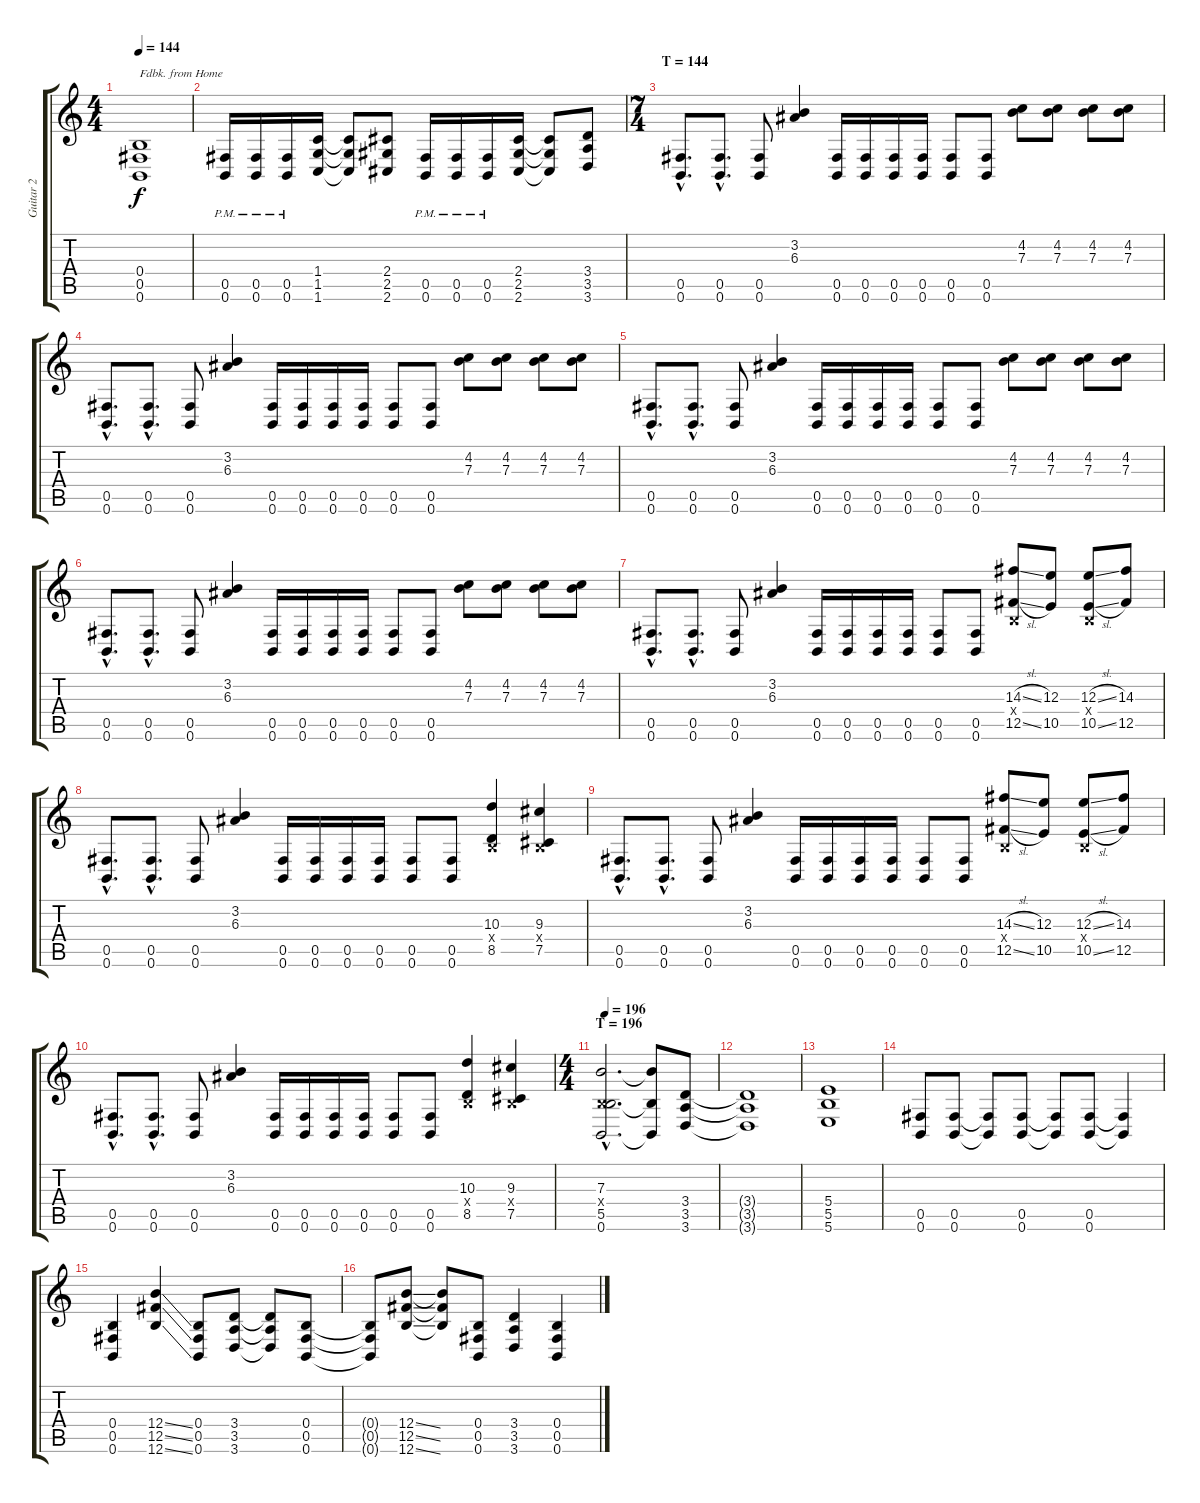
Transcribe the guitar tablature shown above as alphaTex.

\track ("Guitar 2" "Guitar 2") {instrument distortionguitar}
\staff {score tabs}
\tuning (Db4 Ab3 E3 B2 Gb2 B1) {hide}
\ts (4 4)
\section ("" "")
\tempo 144
\clef g2
\ks c
(0.4 0.5 0.6).1{txt "Fdbk. from Home" dy f instrument distortionguitar} |
(0.5{pm} 0.6{pm}).16 (0.5{pm} 0.6{pm}).16 (0.5{pm} 0.6{pm}).16 (1.4 1.5 1.6).16 (1.4{t} 1.5{t} 1.6{t}).8 (2.4 2.5 2.6).8 (0.5{pm} 0.6{pm}).16 (0.5{pm} 0.6{pm}).16 (0.5{pm} 0.6{pm}).16 (2.4 2.5 2.6).16 (2.4{t} 2.5{t} 2.6{t}).8 (3.4 3.5 3.6).8 |
\ts (7 4)
\section ("" "T = 144")
(0.5{hac} 0.6{hac}).8{d} (0.5{hac} 0.6{hac}).8{d} (0.5 0.6).8 (3.2 6.3).4 (0.5 0.6).16 (0.5 0.6).16 (0.5 0.6).16 (0.5 0.6).16 (0.5 0.6).8 (0.5 0.6).8 (4.2 7.3).8 (4.2 7.3).8 (4.2 7.3).8 (4.2 7.3).8 |
(0.5{hac} 0.6{hac}).8{d} (0.5{hac} 0.6{hac}).8{d} (0.5 0.6).8 (3.2 6.3).4 (0.5 0.6).16 (0.5 0.6).16 (0.5 0.6).16 (0.5 0.6).16 (0.5 0.6).8 (0.5 0.6).8 (4.2 7.3).8 (4.2 7.3).8 (4.2 7.3).8 (4.2 7.3).8 |
(0.5{hac} 0.6{hac}).8{d} (0.5{hac} 0.6{hac}).8{d} (0.5 0.6).8 (3.2 6.3).4 (0.5 0.6).16 (0.5 0.6).16 (0.5 0.6).16 (0.5 0.6).16 (0.5 0.6).8 (0.5 0.6).8 (4.2 7.3).8 (4.2 7.3).8 (4.2 7.3).8 (4.2 7.3).8 |
(0.5{hac} 0.6{hac}).8{d} (0.5{hac} 0.6{hac}).8{d} (0.5 0.6).8 (3.2 6.3).4 (0.5 0.6).16 (0.5 0.6).16 (0.5 0.6).16 (0.5 0.6).16 (0.5 0.6).8 (0.5 0.6).8 (4.2 7.3).8 (4.2 7.3).8 (4.2 7.3).8 (4.2 7.3).8 |
(0.5{hac} 0.6{hac}).8{d} (0.5{hac} 0.6{hac}).8{d} (0.5 0.6).8 (3.2 6.3).4 (0.5 0.6).16 (0.5 0.6).16 (0.5 0.6).16 (0.5 0.6).16 (0.5 0.6).8 (0.5 0.6).8 (14.3{sl} 0.4{x} 12.5{sl}).8 (12.3 10.5).8 (12.3{sl} 0.4{x} 10.5{sl}).8 (14.3 12.5).8 |
(0.5{hac} 0.6{hac}).8{d} (0.5{hac} 0.6{hac}).8{d} (0.5 0.6).8 (3.2 6.3).4 (0.5 0.6).16 (0.5 0.6).16 (0.5 0.6).16 (0.5 0.6).16 (0.5 0.6).8 (0.5 0.6).8 (10.3 0.4{x} 8.5).4 (9.3 0.4{x} 7.5).4 |
(0.5{hac} 0.6{hac}).8{d} (0.5{hac} 0.6{hac}).8{d} (0.5 0.6).8 (3.2 6.3).4 (0.5 0.6).16 (0.5 0.6).16 (0.5 0.6).16 (0.5 0.6).16 (0.5 0.6).8 (0.5 0.6).8 (14.3{sl} 0.4{x} 12.5{sl}).8 (12.3 10.5).8 (12.3{sl} 0.4{x} 10.5{sl}).8 (14.3 12.5).8 |
(0.5{hac} 0.6{hac}).8{d} (0.5{hac} 0.6{hac}).8{d} (0.5 0.6).8 (3.2 6.3).4 (0.5 0.6).16 (0.5 0.6).16 (0.5 0.6).16 (0.5 0.6).16 (0.5 0.6).8 (0.5 0.6).8 (10.3 0.4{x} 8.5).4 (9.3 0.4{x} 7.5).4 |
\ts (4 4)
\section ("" "T = 196")
\tempo 196
(7.3{hac} 0.4{hac x} 5.5{hac} 0.6{hac}).2{d} (7.3{t} 5.5{t} 0.6{t}).8 (3.4 3.5 3.6).8 |
(3.4{t} 3.5{t} 3.6{t}).1 |
(5.4 5.5 5.6).1 |
(0.5 0.6).8 (0.5 0.6).8 (0.5{t} 0.6{t}).8 (0.5 0.6).8 (0.5{t} 0.6{t}).8 (0.5 0.6).8 (0.5{t} 0.6{t}).4 |
\section ("" "")
(0.4 0.5 0.6).4 (12.4{ss} 12.5{ss} 12.6{ss}).4 (0.4 0.5 0.6).8 (3.4 3.5 3.6).8 (3.4{t} 3.5{t} 3.6{t}).8 (0.4 0.5 0.6).8 |
(0.4{t} 0.5{t} 0.6{t}).8 (12.4{ss} 12.5{ss} 12.6{ss}).8 (12.4{t} 12.5{t} 12.6{t}).8 (0.4 0.5 0.6).8 (3.4 3.5 3.6).4 (0.4 0.5 0.6).4
